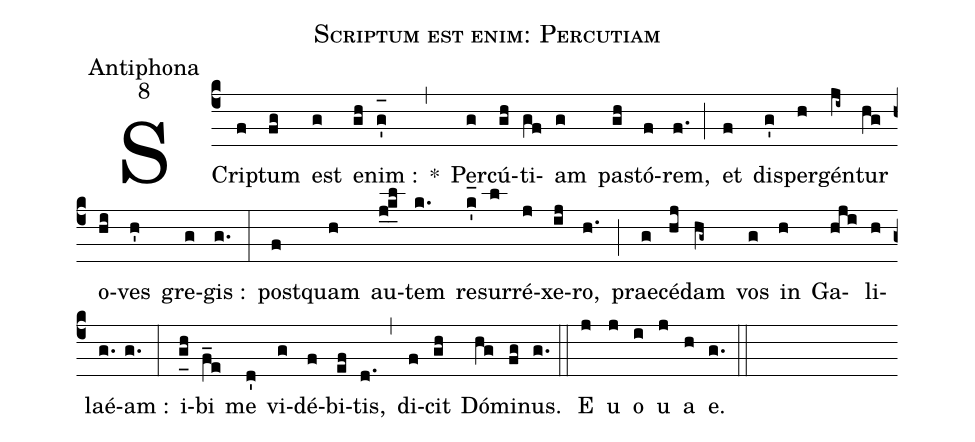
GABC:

name:Scriptum est enim: Percutiam;
office-part:Antiphona;
mode:8;
%%
(c4) SCri(f)ptum(fg) est(g) e(gh)nim :(g'_[oh:h]) *(,) Per(g)cú(gh)ti(gf)am(g) pa(gh)stó(f)rem,(f.) (;) et(f) dis(g')per(h)gén(ji~)tur(hg) o(hi)ves(h') gre(g)gis :(g.) (:) post(f)quam(h) au(j_0k_l)tem(k.) re(k'_[hl:1])sur(l)ré(j)xe(ij)ro,(h.) (;) prae(g)cé(hj)dam(hg~) vos(g) in(h) Ga(hji)li(h)laé(g.)am :(g.) (:) i(g_[uh:l]h)bi(f_e) me(d') vi(g)dé(f)bi(ef)tis,(d.) (,) di(f)cit(gh) Dó(hg)mi(fg)nus.(g.) (::) <eu>E(j) u(j) o(i) u(j) a(h) e.</eu>(g.) (::)
